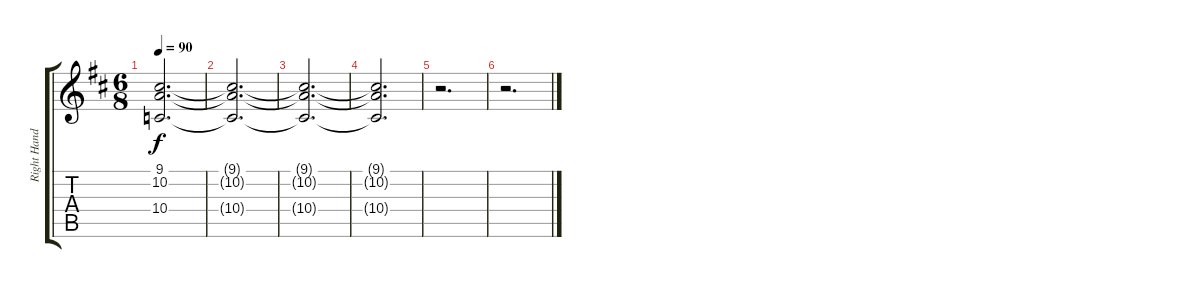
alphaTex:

\track ("Right Hand" "Right Hand") {instrument pad7halo}
\staff {score tabs}
\tuning (E4 B3 G3 D3 A2 E2) {hide}
\ts (6 8)
\tempo 90
\clef g2
\ks d
(9.1{t} 10.2{t} 10.4{t}).2{d dy f} |
(9.1{t} 10.2{t} 10.4{t}).2{d} |
(9.1{t} 10.2{t} 10.4{t}).2{d} |
(9.1{t} 10.2{t} 10.4{t}).2{d} |
r.2{d} |
r.2{d}
